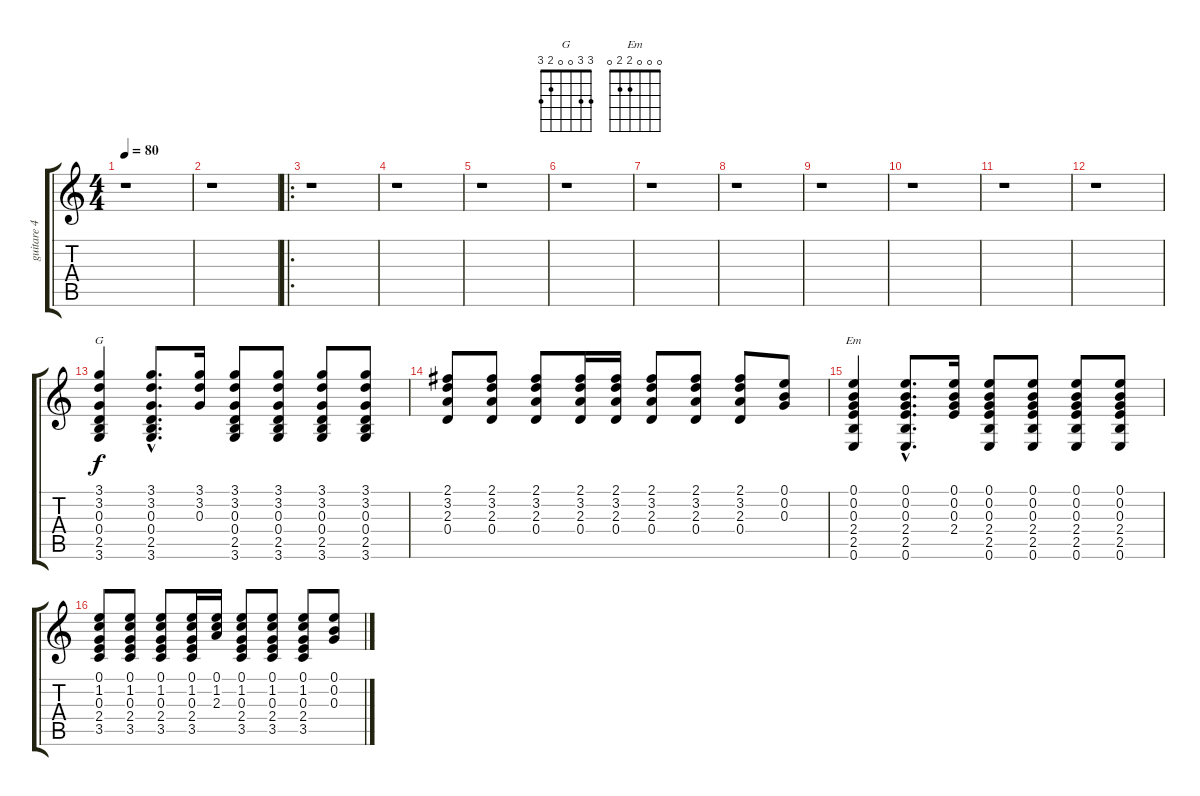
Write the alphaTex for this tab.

\track ("guitare 4" "guitare 4") {instrument overdrivenguitar}
\staff {score tabs}
\tuning (E4 B3 G3 D3 A2 E2) {hide}
\chord ("G" 3 3 0 0 2 3)
\chord ("Em" 0 0 0 2 2 0)
\ts (4 4)
\tempo 80
\clef g2
\ks c
r.1{dy f instrument overdrivenguitar} |
r.1 |
\ro
r.1 |
r.1 |
r.1 |
r.1 |
r.1 |
r.1 |
r.1 |
r.1 |
r.1 |
r.1 |
(3.1 3.2 0.3 0.4 2.5 3.6).4{ch "G"} (3.1{hac} 3.2{hac} 0.3{hac} 0.4{hac} 2.5{hac} 3.6{hac}).8{d} (3.1 3.2 0.3).16 (3.1 3.2 0.3 0.4 2.5 3.6).8 (3.1 3.2 0.3 0.4 2.5 3.6).8 (3.1 3.2 0.3 0.4 2.5 3.6).8 (3.1 3.2 0.3 0.4 2.5 3.6).8 |
(2.1 3.2 2.3 0.4).8 (2.1 3.2 2.3 0.4).8 (2.1 3.2 2.3 0.4).8 (2.1 3.2 2.3 0.4).16 (2.1 3.2 2.3 0.4).16 (2.1 3.2 2.3 0.4).8 (2.1 3.2 2.3 0.4).8 (2.1 3.2 2.3 0.4).8 (0.1 0.2 0.3).8 |
(0.1 0.2 0.3 2.4 2.5 0.6).4{ch "Em"} (0.1{hac} 0.2{hac} 0.3{hac} 2.4{hac} 2.5{hac} 0.6{hac}).8{d} (0.1 0.2 0.3 2.4).16 (0.1 0.2 0.3 2.4 2.5 0.6).8 (0.1 0.2 0.3 2.4 2.5 0.6).8 (0.1 0.2 0.3 2.4 2.5 0.6).8 (0.1 0.2 0.3 2.4 2.5 0.6).8 |
(0.1 1.2 0.3 2.4 3.5).8 (0.1 1.2 0.3 2.4 3.5).8 (0.1 1.2 0.3 2.4 3.5).8 (0.1 1.2 0.3 2.4 3.5).16 (0.1 1.2 2.3).16 (0.1 1.2 0.3 2.4 3.5).8 (0.1 1.2 0.3 2.4 3.5).8 (0.1 1.2 0.3 2.4 3.5).8 (0.1 0.2 0.3).8
